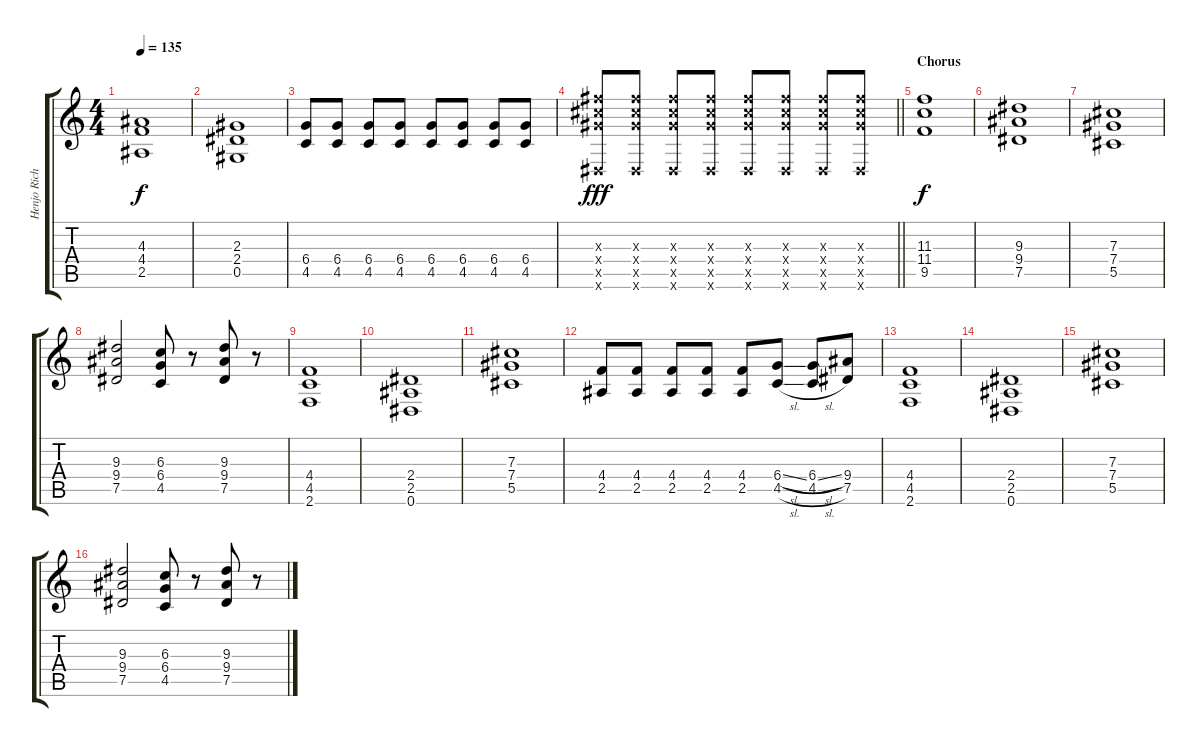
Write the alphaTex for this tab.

\track ("Henjo Richter" "Henjo Rich") {instrument overdrivenguitar}
\staff {score tabs}
\tuning (Eb4 Bb3 Gb3 Db3 Ab2 Eb2) {hide}
\ts (4 4)
\tempo 135
\clef g2
\ks c
(4.3 4.4 2.5).1{dy f} |
(2.3 2.4 0.5).1 |
(6.4 4.5).8 (6.4 4.5).8 (6.4 4.5).8 (6.4 4.5).8 (6.4 4.5).8 (6.4 4.5).8 (6.4 4.5).8 (6.4 4.5).8 |
\barLineRight lightlight
(12.3{x} 12.4{x} 12.5{x} 0.6{x}).8{dy fff} (12.3{x} 12.4{x} 12.5{x} 0.6{x}).8 (12.3{x} 12.4{x} 12.5{x} 0.6{x}).8 (12.3{x} 12.4{x} 12.5{x} 0.6{x}).8 (12.3{x} 12.4{x} 12.5{x} 0.6{x}).8 (12.3{x} 12.4{x} 12.5{x} 0.6{x}).8 (12.3{x} 12.4{x} 12.5{x} 0.6{x}).8 (12.3{x} 12.4{x} 12.5{x} 0.6{x}).8 |
\section ("" "Chorus")
(11.3 11.4 9.5).1{dy f} |
(9.3 9.4 7.5).1 |
(7.3 7.4 5.5).1 |
(9.3 9.4 7.5).2 (6.3 6.4 4.5).8 r.8 (9.3 9.4 7.5).8 r.8 |
(4.4 4.5 2.6).1 |
(2.4 2.5 0.6).1 |
(7.3 7.4 5.5).1 |
(4.4 2.5).8 (4.4 2.5).8 (4.4 2.5).8 (4.4 2.5).8 (4.4 2.5).8 (6.4{sl} 4.5{sl}).8 (6.4{sl} 4.5{sl}).8 (9.4 7.5).8 |
(4.4 4.5 2.6).1 |
(2.4 2.5 0.6).1 |
(7.3 7.4 5.5).1 |
(9.3 9.4 7.5).2 (6.3 6.4 4.5).8 r.8 (9.3 9.4 7.5).8 r.8
